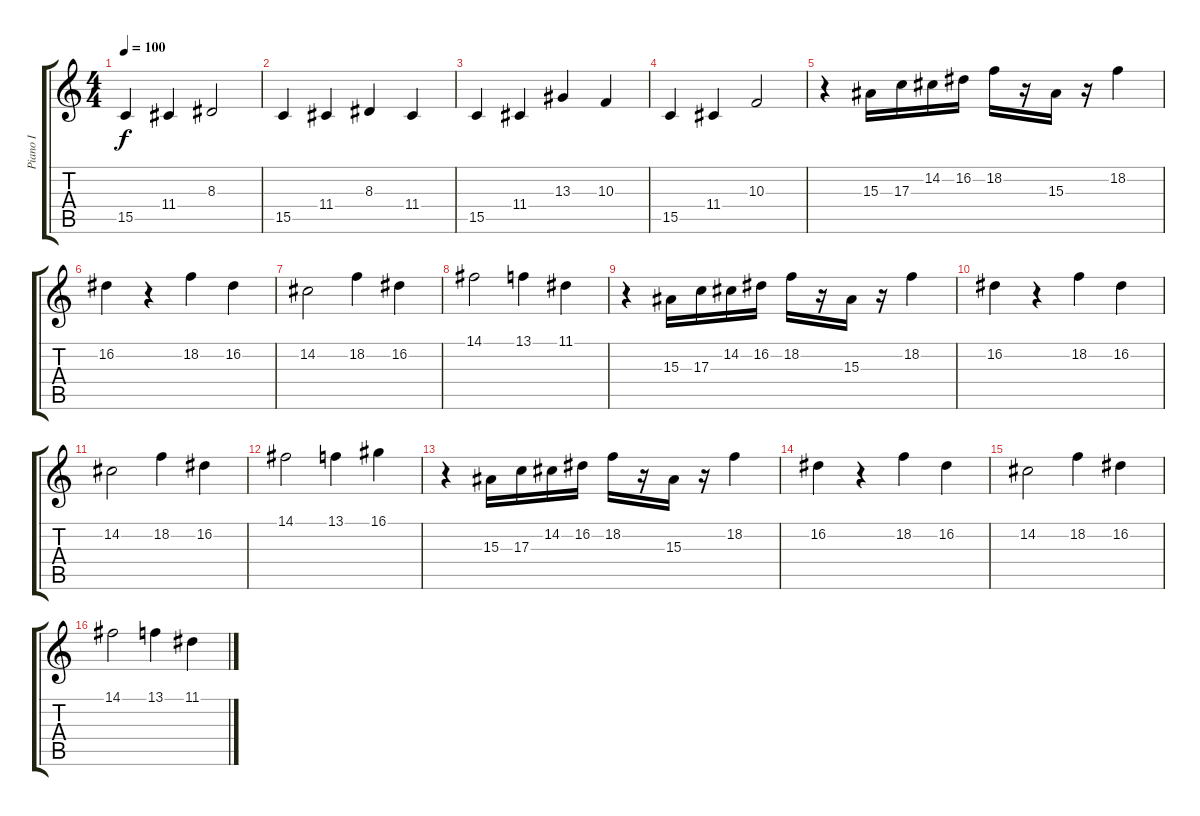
\track ("Piano I" "Piano I") {instrument acousticgrandpiano}
\staff {score tabs}
\tuning (E4 B3 G3 D3 A2 E2) {hide}
\ts (4 4)
\tempo 100
\clef g2
\ks c
15.5.4{dy f} 11.4.4 8.3.2 |
15.5.4 11.4.4 8.3.4 11.4.4 |
15.5.4 11.4.4 13.3.4 10.3.4 |
15.5.4 11.4.4 10.3.2 |
r.4 15.3.16 17.3.16 14.2.16 16.2.16 18.2.16 r.16 15.3.16 r.16 18.2.4 |
16.2.4 r.4 18.2.4 16.2.4 |
14.2.2 18.2.4 16.2.4 |
14.1.2 13.1.4 11.1.4 |
r.4 15.3.16 17.3.16 14.2.16 16.2.16 18.2.16 r.16 15.3.16 r.16 18.2.4 |
16.2.4 r.4 18.2.4 16.2.4 |
14.2.2 18.2.4 16.2.4 |
14.1.2 13.1.4 16.1.4 |
r.4 15.3.16 17.3.16 14.2.16 16.2.16 18.2.16 r.16 15.3.16 r.16 18.2.4 |
16.2.4 r.4 18.2.4 16.2.4 |
14.2.2 18.2.4 16.2.4 |
14.1.2 13.1.4 11.1.4
